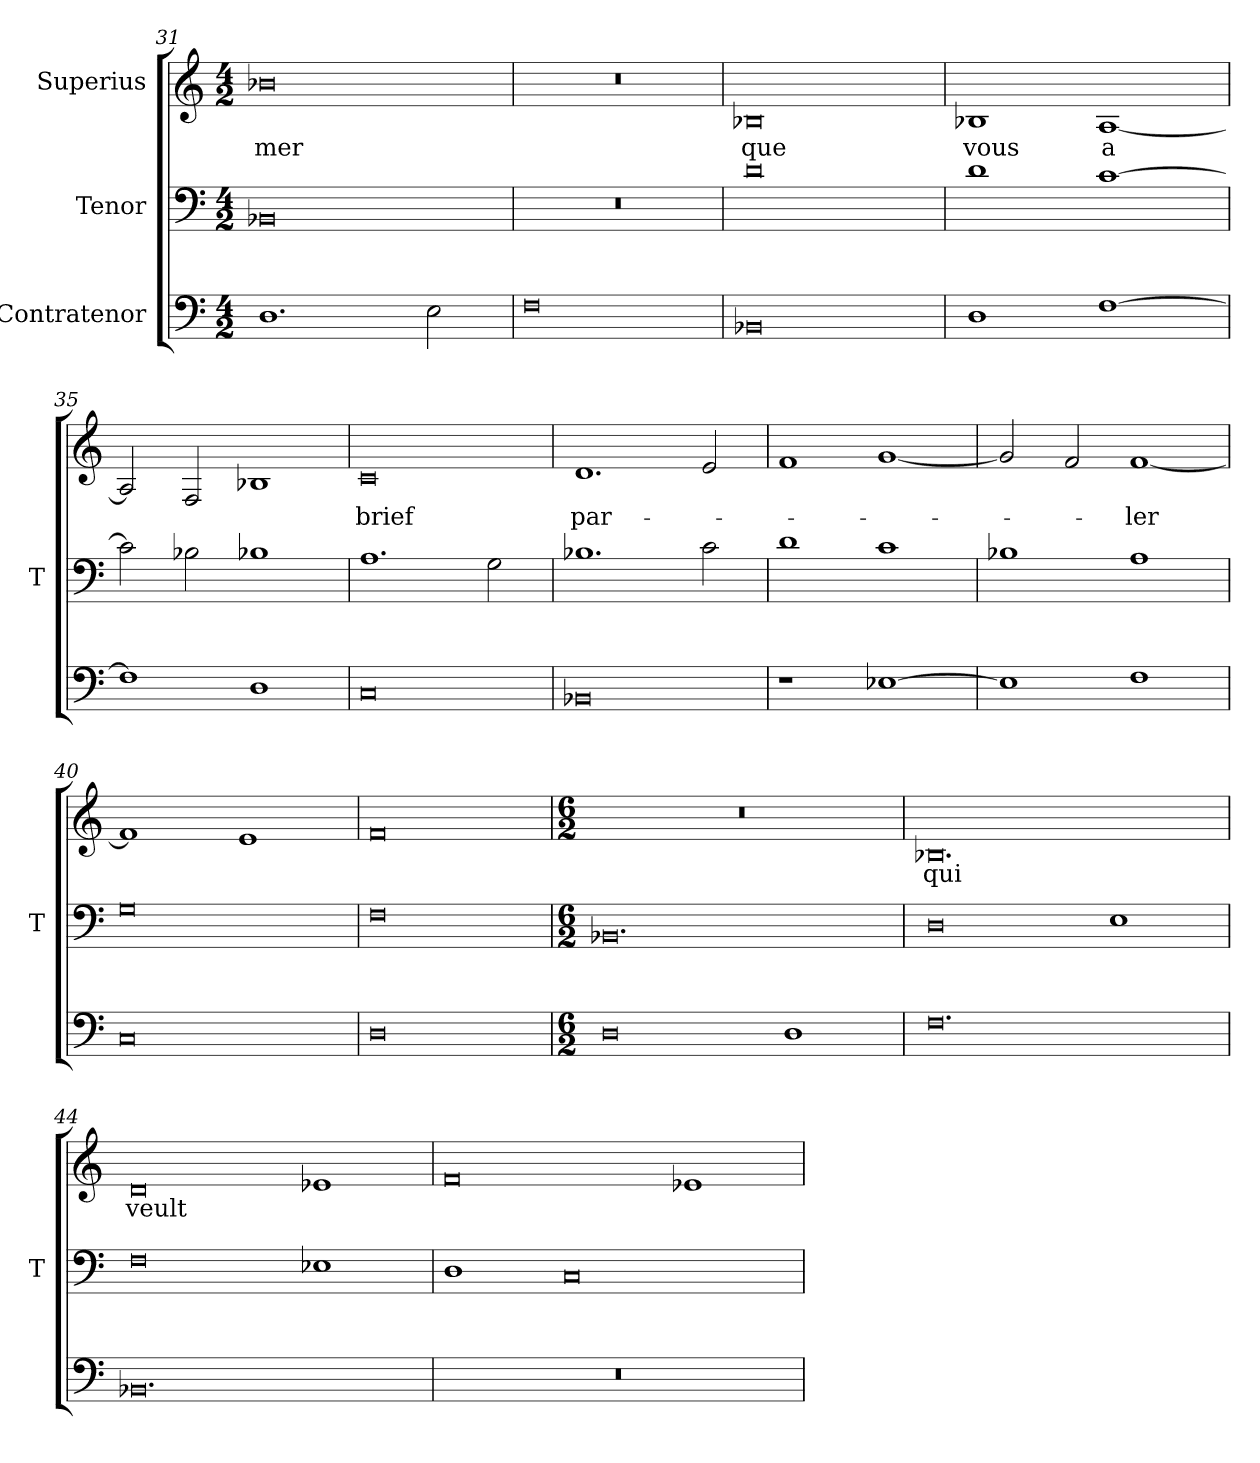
**kern	**kern	**kern	**text
*part3	*part2	*part1	*part1
*staff3	*staff2	*staff1	*staff1
*I"Contratenor	*I"Tenor	*I"Superius	*
*	*I'T	*	*
*clefF4	*clefF4	*clefG2	*
*M4/2	*M4/2	*M4/2	*
=31	=31	=31	=31
1.D	0BB-X	0b-X	-mer
2E	.	.	.
=32	=32	=32	=32
0F	0r	0r	.
=33	=33	=33	=33
0BB-X	0d	0B-X	-que
=34	=34	=34	=34
1D	1d	1B-X	-vous
[1F	[1c	[1A	-a
=35	=35	=35	=35
1F]	2c]	2A]	.
.	2B-X	2F	.
1D	1B-X	1B-X	.
=36	=36	=36	=36
0C	1.A	0c	-brief
.	2G	.	.
=37	=37	=37	=37
0BB-X	1.B-X	1.d	par-
.	2c	2e	.
=38	=38	=38	=38
1r	1d	1f	.
[1E-X	1c	[1g	.
=39	=39	=39	=39
1E-]	1B-X	2g]	.
.	.	2f	.
1F	1A	[1f	-ler
=40	=40	=40	=40
0C	0G	1f]	.
.	.	1e	.
=41	=41	=41	=41
0D	0F	0f	.
=42	=42	=42	=42
*M6/2	*M6/2	*M6/2	*
0D	0.BB-X	0.r	.
1D	.	.	.
=43	=43	=43	=43
0.F	0D	0.B-X	-qui
.	1E	.	.
=44	=44	=44	=44
0.BB-X	0F	0d	-veult
.	1E-X	1e-X	.
=45	=45	=45	=45
0.r	1D	0f	.
.	0C	.	.
.	.	1e-X	.
=	=	=	=
*-	*-	*-	*-
